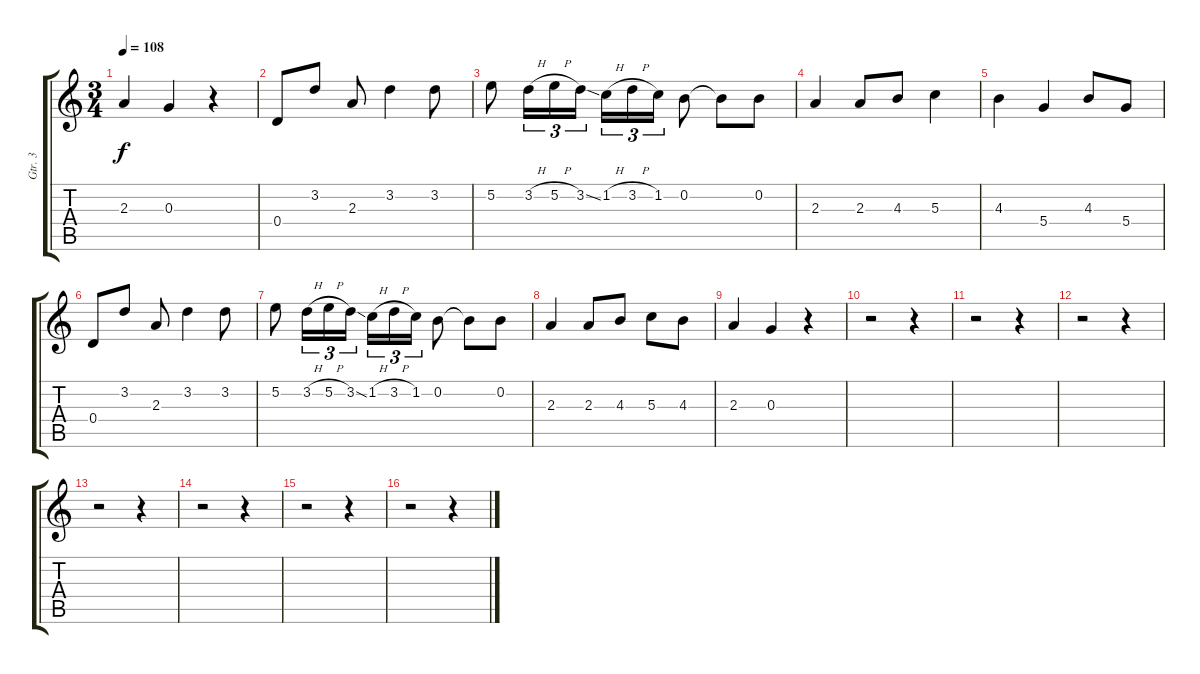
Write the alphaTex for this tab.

\track ("Gtr. 3" "Gtr. 3") {instrument distortionguitar}
\staff {score tabs}
\tuning (E4 B3 G3 D3 A2 E2) {hide}
\ts (3 4)
\tempo 108
\clef g2
\ks c
2.3.4{dy f} 0.3.4 r.4 |
0.4.8 3.2.8 2.3.8 3.2.4 3.2.8 |
5.2.8 3.2{h}.16{tu (3 2)} 5.2{h}.16{tu (3 2)} 3.2{ss}.16{tu (3 2)} 1.2{h}.16{tu (3 2)} 3.2{h}.16{tu (3 2)} 1.2.16{tu (3 2)} 0.2.8 0.2{t}.8 0.2.8 |
2.3.4 2.3.8 4.3.8 5.3.4 |
4.3.4 5.4.4 4.3.8 5.4.8 |
0.4.8 3.2.8 2.3.8 3.2.4 3.2.8 |
5.2.8 3.2{h}.16{tu (3 2)} 5.2{h}.16{tu (3 2)} 3.2{ss}.16{tu (3 2)} 1.2{h}.16{tu (3 2)} 3.2{h}.16{tu (3 2)} 1.2.16{tu (3 2)} 0.2.8 0.2{t}.8 0.2.8 |
2.3.4 2.3.8 4.3.8 5.3.8 4.3.8 |
2.3.4 0.3.4 r.4 |
r.2 r.4 |
r.2 r.4 |
r.2 r.4 |
r.2 r.4 |
r.2 r.4 |
r.2 r.4 |
r.2 r.4
